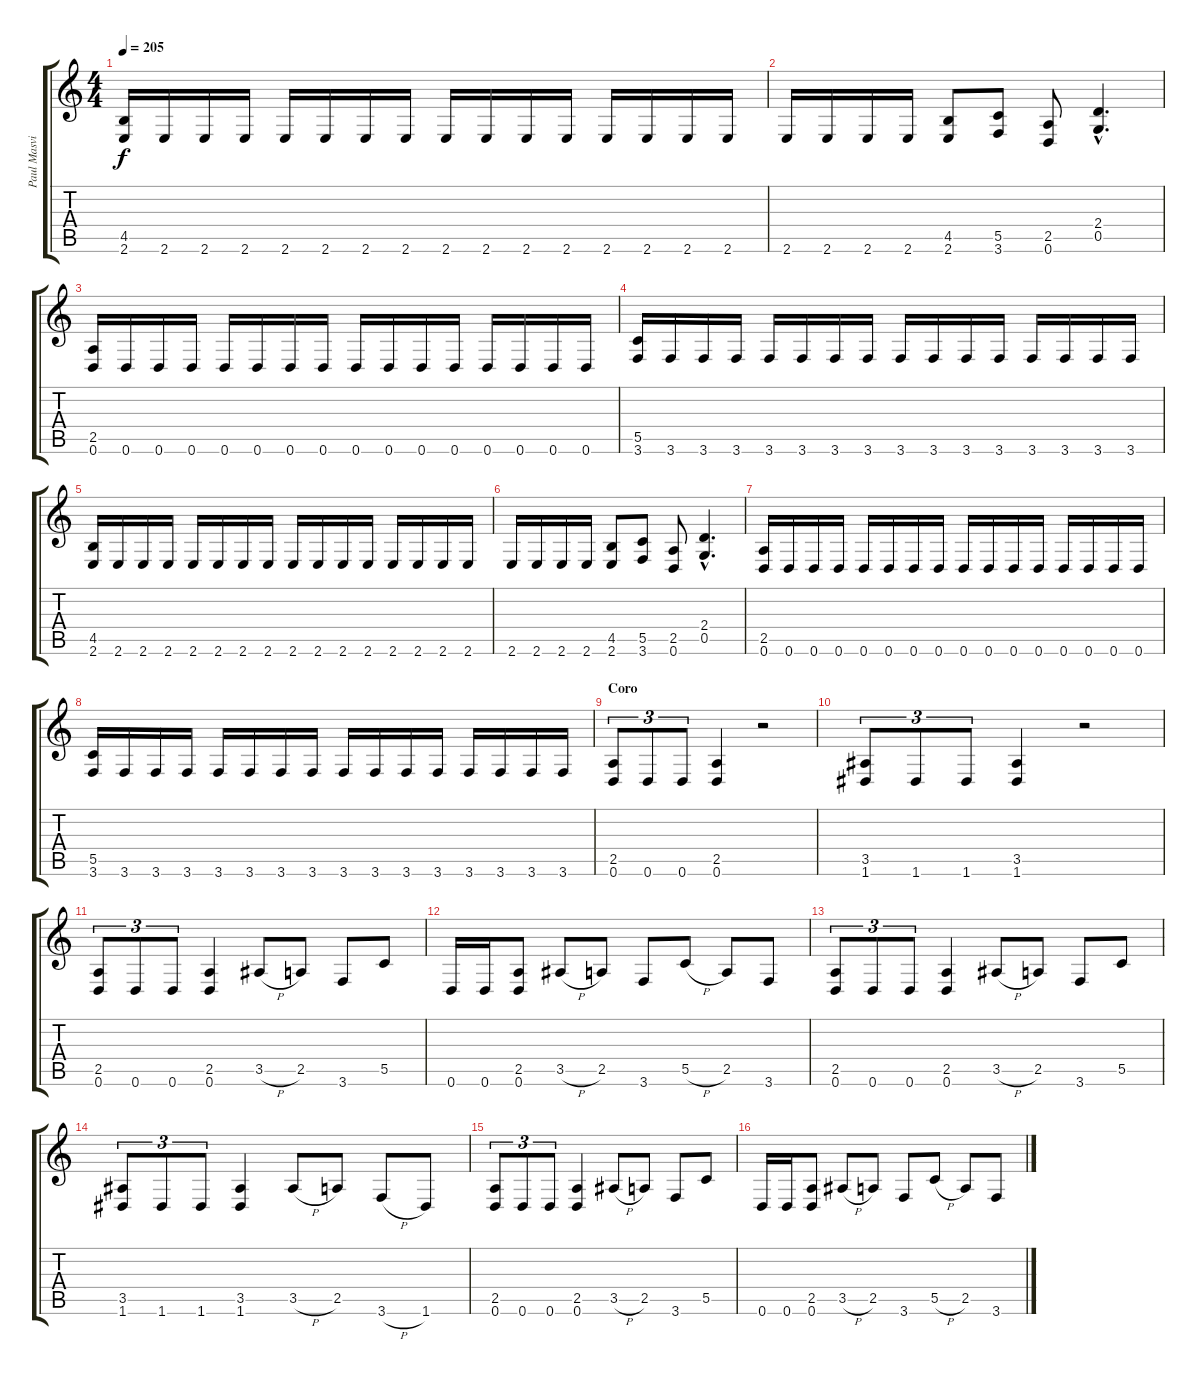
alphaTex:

\track ("Paul Masvidal" "Paul Masvi") {instrument distortionguitar}
\staff {score tabs}
\tuning (D4 A3 F3 C3 G2 D2) {hide}
\ts (4 4)
\tempo 205
\clef g2
\ks c
(4.5 2.6).16{dy f} 2.6.16 2.6.16 2.6.16 2.6.16 2.6.16 2.6.16 2.6.16 2.6.16 2.6.16 2.6.16 2.6.16 2.6.16 2.6.16 2.6.16 2.6.16 |
2.6.16 2.6.16 2.6.16 2.6.16 (4.5 2.6).8 (5.5 3.6).8 (2.5 0.6).8 (2.4{hac} 0.5{hac}).4{d} |
(2.5 0.6).16 0.6.16 0.6.16 0.6.16 0.6.16 0.6.16 0.6.16 0.6.16 0.6.16 0.6.16 0.6.16 0.6.16 0.6.16 0.6.16 0.6.16 0.6.16 |
(5.5 3.6).16 3.6.16 3.6.16 3.6.16 3.6.16 3.6.16 3.6.16 3.6.16 3.6.16 3.6.16 3.6.16 3.6.16 3.6.16 3.6.16 3.6.16 3.6.16 |
(4.5 2.6).16 2.6.16 2.6.16 2.6.16 2.6.16 2.6.16 2.6.16 2.6.16 2.6.16 2.6.16 2.6.16 2.6.16 2.6.16 2.6.16 2.6.16 2.6.16 |
2.6.16 2.6.16 2.6.16 2.6.16 (4.5 2.6).8 (5.5 3.6).8 (2.5 0.6).8 (2.4{hac} 0.5{hac}).4{d} |
(2.5 0.6).16 0.6.16 0.6.16 0.6.16 0.6.16 0.6.16 0.6.16 0.6.16 0.6.16 0.6.16 0.6.16 0.6.16 0.6.16 0.6.16 0.6.16 0.6.16 |
(5.5 3.6).16 3.6.16 3.6.16 3.6.16 3.6.16 3.6.16 3.6.16 3.6.16 3.6.16 3.6.16 3.6.16 3.6.16 3.6.16 3.6.16 3.6.16 3.6.16 |
\section ("" "Coro")
(2.5 0.6).8{tu (3 2)} 0.6.8{tu (3 2)} 0.6.8{tu (3 2)} (2.5 0.6).4 r.2 |
(3.5 1.6).8{tu (3 2)} 1.6.8{tu (3 2)} 1.6.8{tu (3 2)} (3.5 1.6).4 r.2 |
(2.5 0.6).8{tu (3 2)} 0.6.8{tu (3 2)} 0.6.8{tu (3 2)} (2.5 0.6).4 3.5{h}.8 2.5.8 3.6.8 5.5.8 |
0.6.16 0.6.16 (2.5 0.6).8 3.5{h}.8 2.5.8 3.6.8 5.5{h}.8 2.5.8 3.6.8 |
(2.5 0.6).8{tu (3 2)} 0.6.8{tu (3 2)} 0.6.8{tu (3 2)} (2.5 0.6).4 3.5{h}.8 2.5.8 3.6.8 5.5.8 |
(3.5 1.6).8{tu (3 2)} 1.6.8{tu (3 2)} 1.6.8{tu (3 2)} (3.5 1.6).4 3.5{h}.8 2.5.8 3.6{h}.8 1.6.8 |
(2.5 0.6).8{tu (3 2)} 0.6.8{tu (3 2)} 0.6.8{tu (3 2)} (2.5 0.6).4 3.5{h}.8 2.5.8 3.6.8 5.5.8 |
0.6.16 0.6.16 (2.5 0.6).8 3.5{h}.8 2.5.8 3.6.8 5.5{h}.8 2.5.8 3.6.8
